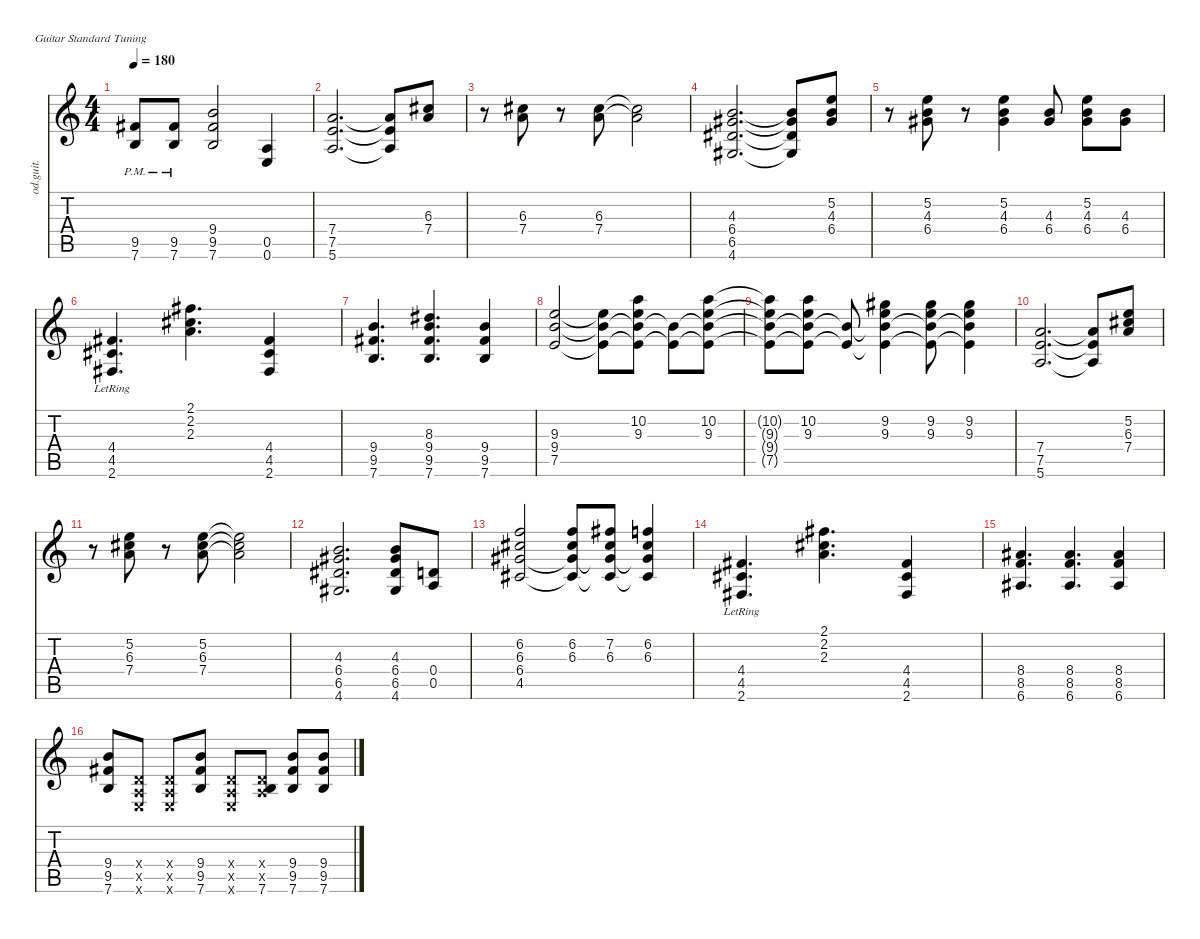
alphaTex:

\defaultSystemsLayout 4
\hideDynamics
\bracketExtendMode nobrackets
\otherSystemsTrackNameOrientation horizontal
\track ("Guitar: Yui Hirasawa" "od.guit.") {instrument overdrivenguitar}
\staff {score tabs}
\tuning (E4 B3 G3 D3 A2 E2)
\ts (4 4)
\tempo 180
\clef g2
\ks c
(9.5{pm acc #} 7.6{pm}).8{dy f} (9.5{pm acc #} 7.6{pm}).8 (9.4 9.5{acc #} 7.6).2 (0.5 0.6).4 |
(7.4 7.5 5.6).2{d} (7.4{t} 7.5{t} 5.6{t}).8 (6.3{acc #} 7.4).8 |
r.8 (6.3{acc #} 7.4).8 r.8 (6.3{acc #} 7.4).8 (6.3{t acc #} 7.4{t}).2 |
(4.3 6.4{acc #} 6.5{acc #} 4.6{acc #}).2{d} (4.3{t} 6.4{t acc #} 6.5{t acc #} 4.6{t acc #}).8 (5.2 4.3 6.4{acc #}).8 |
r.8 (5.2 4.3 6.4{acc #}).8 r.8 (5.2 4.3 6.4{acc #}).4 (4.3 6.4{acc #}).8 (5.2 4.3 6.4{acc #}).8 (4.3 6.4{acc #}).8 |
(4.4{lr acc #} 4.5{lr acc #} 2.6{lr acc #}).4{d} (2.1{acc #} 2.2{acc #} 2.3).4{d} (4.4{acc #} 4.5{acc #} 2.6{acc #}).4 |
(9.4 9.5{acc #} 7.6).4{d} (8.3{acc #} 9.4 9.5{acc #} 7.6).4{d} (9.4 9.5{acc #} 7.6).4 |
(9.3 9.4 7.5).2 (9.3{t} 9.4{t} 7.5{t}).8 (10.2 9.3 9.4{t} 7.5{t}).8 (9.4{t} 7.5{t}).8{dy mf} (10.2 9.3 9.4{t} 7.5{t}).8{dy f} |
(10.2{t} 9.3{t} 9.4{t} 7.5{t}).8 (10.2 9.3 9.4{t} 7.5{t}).8 (9.4{t} 7.5{t}).8{dy mf} (9.2{acc #} 9.3 9.4{t} 7.5{t}).4{dy f} (9.2{acc #} 9.3 9.4{t} 7.5{t}).8 (9.2{acc #} 9.3 9.4{t} 7.5{t}).4 |
(7.4 7.5 5.6).2{d} (7.4{t} 7.5{t} 5.6{t}).8 (5.2 6.3{acc #} 7.4).8 |
r.8 (5.2 6.3{acc #} 7.4).8 r.8 (5.2 6.3{acc #} 7.4).8 (5.2{t} 6.3{t acc #} 7.4{t}).2 |
(4.3 6.4{acc #} 6.5{acc #} 4.6{acc #}).2{d} (4.3 6.4{acc #} 6.5{acc #} 4.6{acc #}).8 (0.4 0.5).8 |
(6.2 6.3{acc #} 6.4{acc #} 4.5{acc #}).2 (6.2 6.3{acc #} 6.4{t acc #} 4.5{t acc #}).8 (7.2{acc #} 6.3{acc #} 6.4{t acc #} 4.5{t acc #}).8 (6.2 6.3{acc #} 6.4{t acc #} 4.5{t acc #}).4 |
(4.4{lr acc #} 4.5{lr acc #} 2.6{lr acc #}).4{d} (2.1{acc #} 2.2{acc #} 2.3).4{d} (4.4{acc #} 4.5{acc #} 2.6{acc #}).4 |
(8.4{acc #} 8.5 6.6{acc #}).4{d} (8.4{acc #} 8.5 6.6{acc #}).4{d} (8.4{acc #} 8.5 6.6{acc #}).4 |
(9.4 9.5{acc #} 7.6).8 (0.4{x} 0.5{x} 0.6{x}).8 (0.4{x} 0.5{x} 0.6{x}).8 (9.4 9.5{acc #} 7.6).8 (0.4{x} 0.5{x} 0.6{x}).8 (0.4{x} 0.5{x} 7.6).8 (9.4 9.5{acc #} 7.6).8 (9.4 9.5{acc #} 7.6).8
